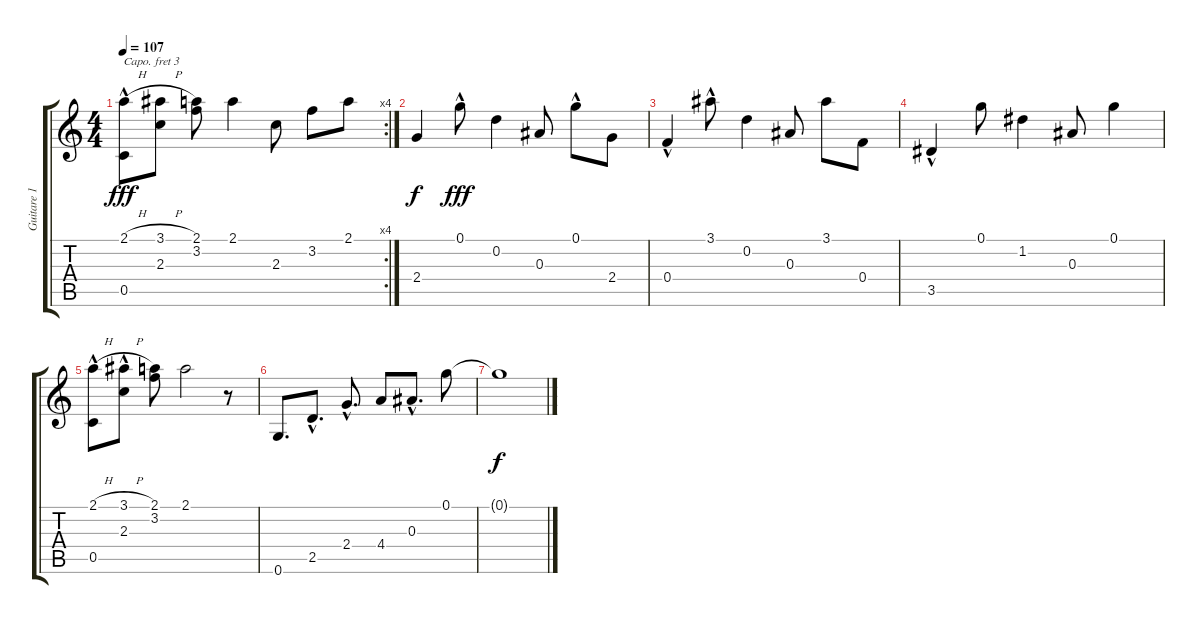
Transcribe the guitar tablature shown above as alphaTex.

\track ("Guitare 1" "Guitare 1") {instrument acousticguitarsteel}
\staff {score tabs}
\capo 3
\tuning (E4 B3 G3 D3 A2 E2) {hide}
\rc 4
\ts (4 4)
\tempo 107
\clef g2
\ks c
(2.1{h} 0.5{hac}).8{dy fff} (3.1{h} 2.3).8 (2.1 3.2).8 2.1.4 2.3.8 3.2.8 2.1.8 |
2.4.4{dy f} 0.1{hac}.8{dy fff} 0.2.4 0.3.8 0.1{hac}.8 2.4.8 |
0.4{hac}.4 3.1{hac}.8 0.2.4 0.3.8 3.1.8 0.4.8 |
3.5{hac}.4 0.1.8 1.2.4 0.3.8 0.1.4 |
(2.1{h} 0.5{hac}).8 (3.1{h} 2.3{hac}).8 (2.1 3.2).8 2.1.2 r.8 |
0.6.8{d} 2.5{hac}.8{d} 2.4{hac}.8{d} 4.4.8 0.3{hac}.8{d} 0.1.8 |
0.1{t}.1{dy f}
